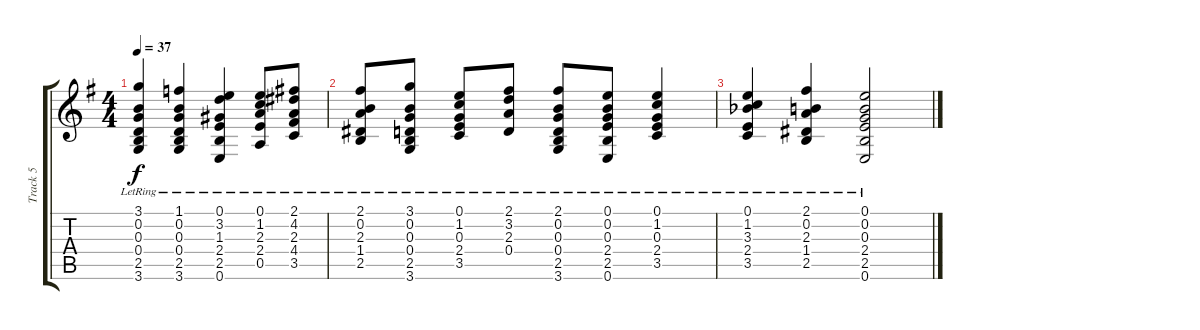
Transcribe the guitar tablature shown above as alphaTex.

\track ("Track 5" "Track 5") {mute instrument acousticguitarsteel}
\staff {score tabs}
\tuning (E4 B3 G3 D3 A2 E2) {hide}
\ts (4 4)
\tempo 37
\clef g2
\ks eminor
(3.1{lr} 0.2{lr} 0.3{lr} 0.4{lr} 2.5{lr} 3.6{lr}).4{dy f} (1.1{lr} 0.2{lr} 0.3{lr} 0.4{lr} 2.5{lr} 3.6{lr}).4 (0.1{lr} 3.2{lr} 1.3{lr} 2.4{lr} 2.5{lr} 0.6{lr}).4 (0.1{lr} 1.2{lr} 2.3{lr} 2.4{lr} 0.5{lr}).8 (2.1{lr} 4.2{lr} 2.3{lr} 4.4{lr} 3.5{lr}).8 |
(2.1{lr} 0.2{lr} 2.3{lr} 1.4{lr} 2.5{lr}).8 (3.1{lr} 0.2{lr} 0.3{lr} 0.4{lr} 2.5{lr} 3.6{lr}).8 (0.1{lr} 1.2{lr} 0.3{lr} 2.4{lr} 3.5{lr}).8 (2.1{lr} 3.2{lr} 2.3{lr} 0.4{lr}).8 (2.1{lr} 0.2{lr} 0.3{lr} 0.4{lr} 2.5{lr} 3.6{lr}).8 (0.1{lr} 0.2{lr} 0.3{lr} 2.4{lr} 2.5{lr} 0.6{lr}).8 (0.1{lr} 1.2{lr} 0.3{lr} 2.4{lr} 3.5{lr}).4 |
(0.1{lr} 1.2{lr} 3.3{lr acc b} 2.4{lr} 3.5{lr}).4 (2.1{lr} 0.2{lr} 2.3{lr} 1.4{lr} 2.5{lr}).4 (0.1{lr} 0.2{lr} 0.3{lr} 2.4{lr} 2.5{lr} 0.6{lr}).2
